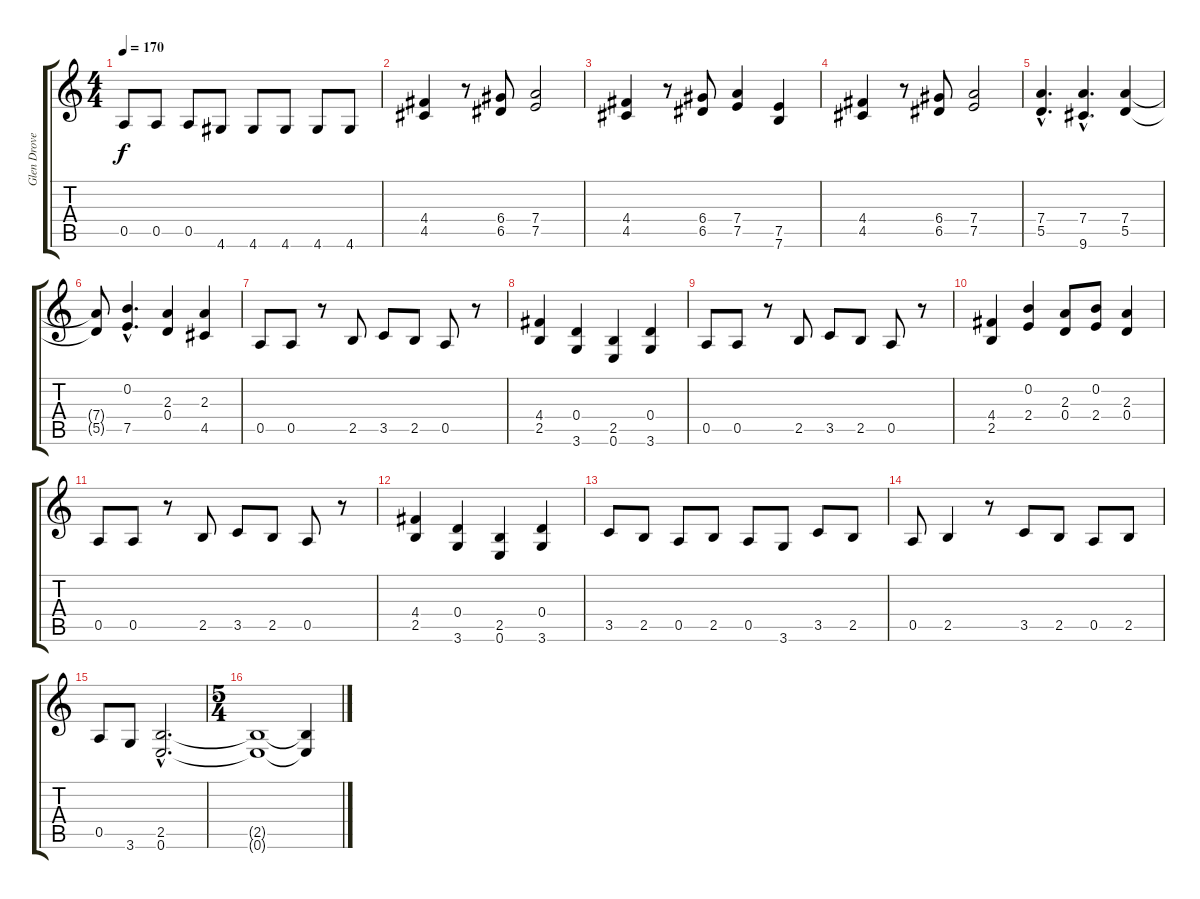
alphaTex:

\track ("Glen Drover" "Glen Drove") {instrument overdrivenguitar}
\staff {score tabs}
\tuning (E4 B3 G3 D3 A2 E2) {hide}
\ts (4 4)
\tempo 170
\clef g2
\ks c
0.5.8{dy f} 0.5.8 0.5.8 4.6.8 4.6.8 4.6.8 4.6.8 4.6.8 |
(4.4 4.5).4 r.8 (6.4 6.5).8 (7.4 7.5).2 |
(4.4 4.5).4 r.8 (6.4 6.5).8 (7.4 7.5).4 (7.5 7.6).4 |
(4.4 4.5).4 r.8 (6.4 6.5).8 (7.4 7.5).2 |
(7.4{hac} 5.5{hac}).4{d} (7.4{hac} 9.6{hac}).4{d} (7.4 5.5).4 |
(7.4{t} 5.5{t}).8 (0.2{hac} 7.5{hac}).4{d} (2.3 0.4).4 (2.3 4.5).4 |
0.5.8 0.5.8 r.8 2.5.8 3.5.8 2.5.8 0.5.8 r.8 |
(4.4 2.5).4 (0.4 3.6).4 (2.5 0.6).4 (0.4 3.6).4 |
0.5.8 0.5.8 r.8 2.5.8 3.5.8 2.5.8 0.5.8 r.8 |
(4.4 2.5).4 (0.2 2.4).4 (2.3 0.4).8 (0.2 2.4).8 (2.3 0.4).4 |
0.5.8 0.5.8 r.8 2.5.8 3.5.8 2.5.8 0.5.8 r.8 |
(4.4 2.5).4 (0.4 3.6).4 (2.5 0.6).4 (0.4 3.6).4 |
3.5.8 2.5.8 0.5.8 2.5.8 0.5.8 3.6.8 3.5.8 2.5.8 |
0.5.8 2.5.4 r.8 3.5.8 2.5.8 0.5.8 2.5.8 |
0.5.8 3.6.8 (2.5{hac} 0.6{hac}).2{d} |
\ts (5 4)
(2.5{t} 0.6{t}).1 (2.5{t} 0.6{t}).4
